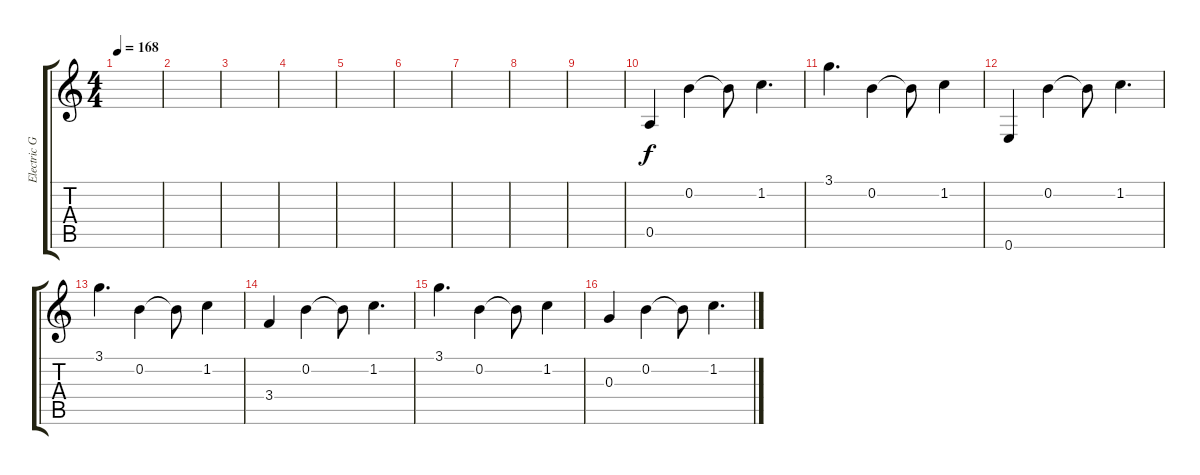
\track ("Electric Guitar 1" "Electric G") {instrument overdrivenguitar}
\staff {score tabs}
\tuning (E4 B3 G3 D3 A2 E2) {hide}
\ts (4 4)
\tempo 168
\clef g2
\ks c
|
|
|
|
|
|
|
|
|
0.5.4 0.2.4 0.2{t}.8 1.2.4{d} |
3.1.4{d} 0.2.4 0.2{t}.8 1.2.4 |
0.6.4 0.2.4 0.2{t}.8 1.2.4{d} |
3.1.4{d} 0.2.4 0.2{t}.8 1.2.4 |
3.4.4 0.2.4 0.2{t}.8 1.2.4{d} |
3.1.4{d} 0.2.4 0.2{t}.8 1.2.4 |
0.3.4 0.2.4 0.2{t}.8 1.2.4{d}
